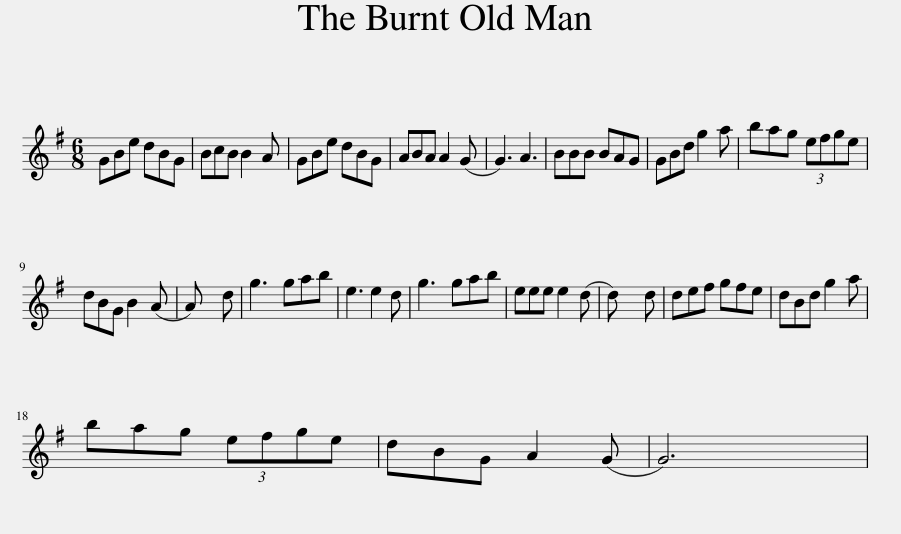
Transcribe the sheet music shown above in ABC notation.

X:1
L:1/8
M:6/8
I:linebreak $
K:G
V:1 treble
V:1
 GBe dBG | BcB B2 A | GBe dBG | ABA A2 (G | G3) A3 | %5
 BBB BAG | GBd g2 a | bag (3efge |$ dBG B2 (A | A) x4 d | %10
 g3 gab | e3 e2 d | g3 gab | eee e2 (d | d) x4 d | %15
 def gfe | dBd g2 a |$ bag (3efge | dBG A2 (G | G6) | %20
